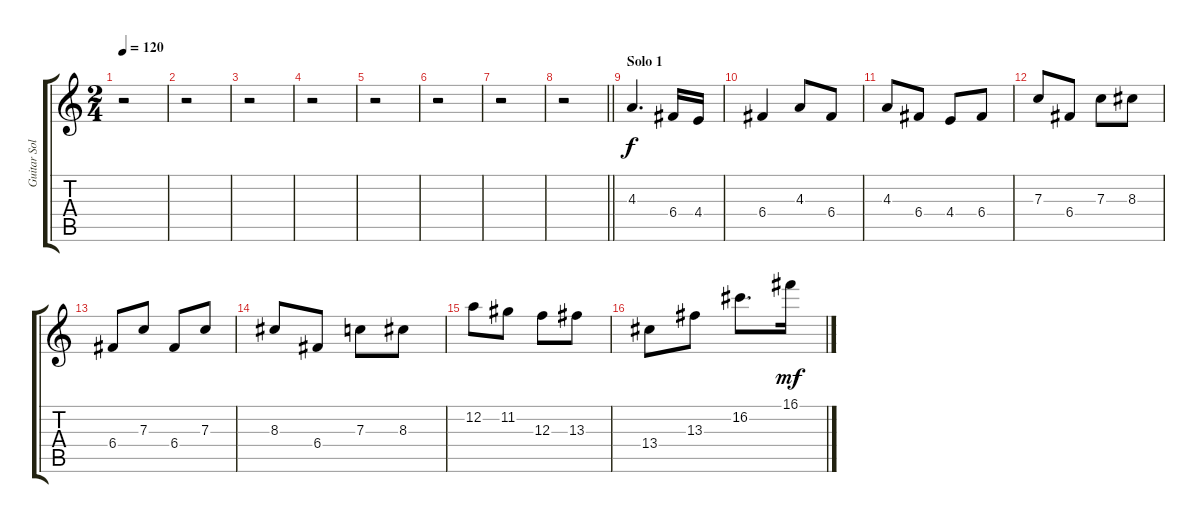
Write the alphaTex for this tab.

\track ("Guitar Solo" "Guitar Sol") {instrument overdrivenguitar}
\staff {score tabs}
\tuning (D4 A3 F3 C3 G2 D2) {hide}
\ts (2 4)
\tempo 120
\clef g2
\ks c
r.2{dy f} |
r.2 |
r.2 |
r.2 |
r.2 |
r.2 |
r.2 |
\barLineRight lightlight
r.2 |
\section ("" "Solo 1")
4.3.4{d} 6.4.16 4.4.16 |
6.4.4 4.3.8 6.4.8 |
4.3.8 6.4.8 4.4.8 6.4.8 |
7.3.8 6.4.8 7.3.8 8.3.8 |
6.4.8 7.3.8 6.4.8 7.3.8 |
8.3.8 6.4.8 7.3.8 8.3.8 |
12.2.8 11.2.8 12.3.8 13.3.8 |
13.4.8 13.3.8 16.2.8{d} 16.1.16{dy mf}
